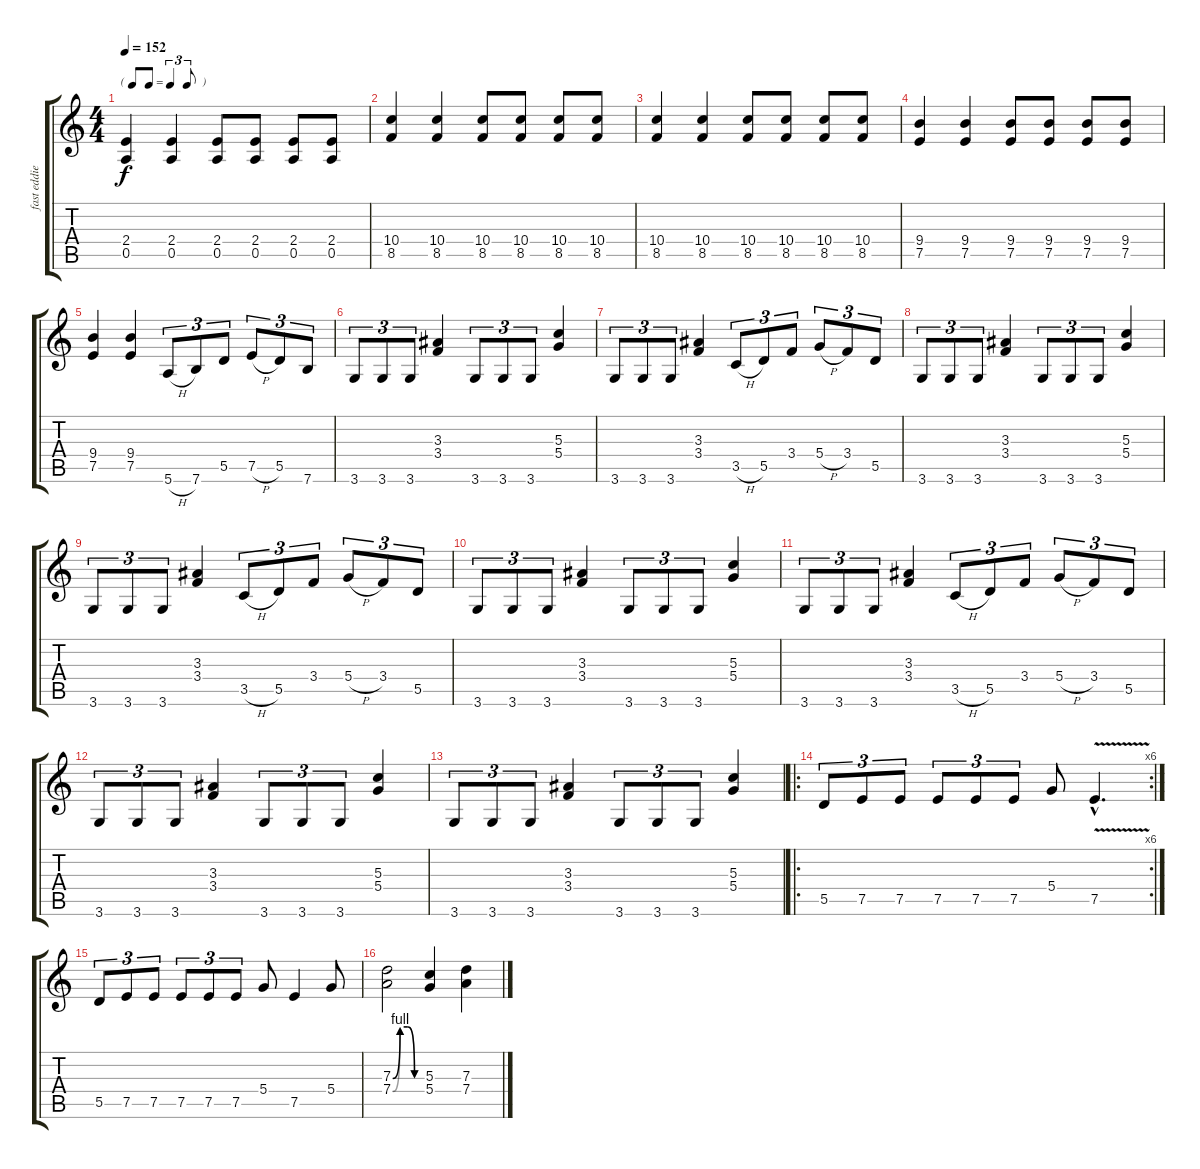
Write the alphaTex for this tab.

\track ("fast eddie" "fast eddie") {instrument distortionguitar}
\staff {score tabs}
\tuning (E4 B3 G3 D3 A2 E2) {hide}
\ts (4 4)
\tf triplet8th
\tempo 152
\clef g2
\ks c
(2.4 0.5).4{dy f} (2.4 0.5).4 (2.4 0.5).8 (2.4 0.5).8 (2.4 0.5).8 (2.4 0.5).8 |
(10.4 8.5).4 (10.4 8.5).4 (10.4 8.5).8 (10.4 8.5).8 (10.4 8.5).8 (10.4 8.5).8 |
(10.4 8.5).4 (10.4 8.5).4 (10.4 8.5).8 (10.4 8.5).8 (10.4 8.5).8 (10.4 8.5).8 |
(9.4 7.5).4 (9.4 7.5).4 (9.4 7.5).8 (9.4 7.5).8 (9.4 7.5).8 (9.4 7.5).8 |
(9.4 7.5).4 (9.4 7.5).4 5.6{h}.8{tu (3 2)} 7.6.8{tu (3 2)} 5.5.8{tu (3 2)} 7.5{h}.8{tu (3 2)} 5.5.8{tu (3 2)} 7.6.8{tu (3 2)} |
3.6.8{tu (3 2)} 3.6.8{tu (3 2)} 3.6.8{tu (3 2)} (3.3 3.4).4 3.6.8{tu (3 2)} 3.6.8{tu (3 2)} 3.6.8{tu (3 2)} (5.3 5.4).4 |
3.6.8{tu (3 2)} 3.6.8{tu (3 2)} 3.6.8{tu (3 2)} (3.3 3.4).4 3.5{h}.8{tu (3 2)} 5.5.8{tu (3 2)} 3.4.8{tu (3 2)} 5.4{h}.8{tu (3 2)} 3.4.8{tu (3 2)} 5.5.8{tu (3 2)} |
3.6.8{tu (3 2)} 3.6.8{tu (3 2)} 3.6.8{tu (3 2)} (3.3 3.4).4 3.6.8{tu (3 2)} 3.6.8{tu (3 2)} 3.6.8{tu (3 2)} (5.3 5.4).4 |
3.6.8{tu (3 2)} 3.6.8{tu (3 2)} 3.6.8{tu (3 2)} (3.3 3.4).4 3.5{h}.8{tu (3 2)} 5.5.8{tu (3 2)} 3.4.8{tu (3 2)} 5.4{h}.8{tu (3 2)} 3.4.8{tu (3 2)} 5.5.8{tu (3 2)} |
3.6.8{tu (3 2)} 3.6.8{tu (3 2)} 3.6.8{tu (3 2)} (3.3 3.4).4 3.6.8{tu (3 2)} 3.6.8{tu (3 2)} 3.6.8{tu (3 2)} (5.3 5.4).4 |
3.6.8{tu (3 2)} 3.6.8{tu (3 2)} 3.6.8{tu (3 2)} (3.3 3.4).4 3.5{h}.8{tu (3 2)} 5.5.8{tu (3 2)} 3.4.8{tu (3 2)} 5.4{h}.8{tu (3 2)} 3.4.8{tu (3 2)} 5.5.8{tu (3 2)} |
3.6.8{tu (3 2)} 3.6.8{tu (3 2)} 3.6.8{tu (3 2)} (3.3 3.4).4 3.6.8{tu (3 2)} 3.6.8{tu (3 2)} 3.6.8{tu (3 2)} (5.3 5.4).4 |
3.6.8{tu (3 2)} 3.6.8{tu (3 2)} 3.6.8{tu (3 2)} (3.3 3.4).4 3.6.8{tu (3 2)} 3.6.8{tu (3 2)} 3.6.8{tu (3 2)} (5.3 5.4).4 |
\ro
\rc 6
5.5.8{tu (3 2)} 7.5.8{tu (3 2)} 7.5.8{tu (3 2)} 7.5.8{tu (3 2)} 7.5.8{tu (3 2)} 7.5.8{tu (3 2)} 5.4.8 7.5{v hac}.4{d} |
5.5.8{tu (3 2)} 7.5.8{tu (3 2)} 7.5.8{tu (3 2)} 7.5.8{tu (3 2)} 7.5.8{tu (3 2)} 7.5.8{tu (3 2)} 5.4.8 7.5.4 5.4.8 |
(7.3{be (custom 0 0 15 4 30 4 45 0 60 0)} 7.4{be (custom 0 0 15 4 30 4 45 0 60 0)}).2 (5.3 5.4).4 (7.3 7.4).4
